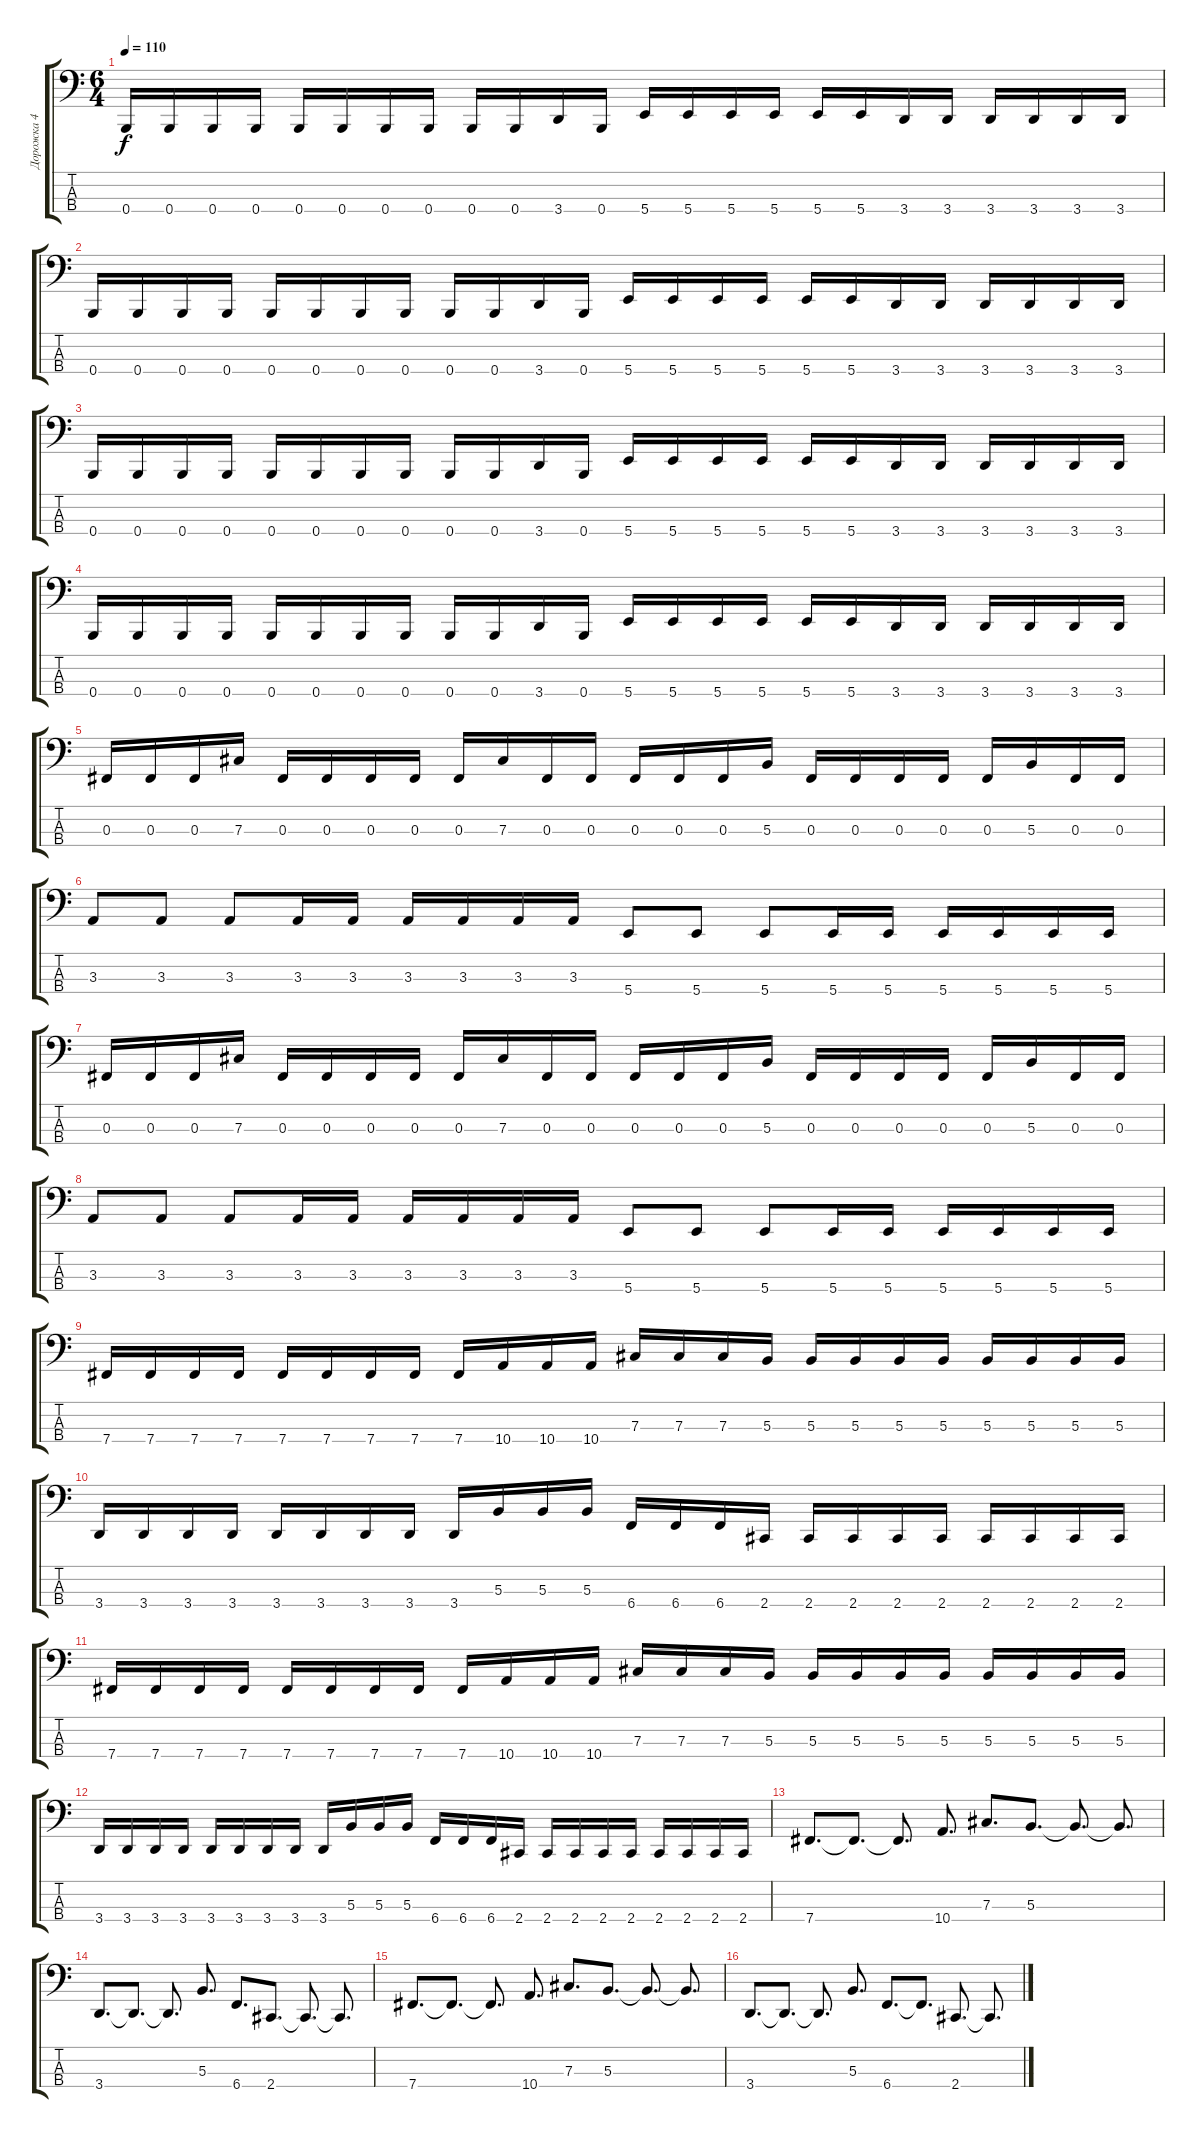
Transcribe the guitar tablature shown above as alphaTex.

\track ("Дорожка 4" "Дорожка 4") {instrument electricbasspick}
\staff {score tabs}
\tuning (E2 B1 Gb1 B0) {hide}
\ts (6 4)
\tempo 110
\clef f4
\ks c
0.4.16{dy f} 0.4.16 0.4.16 0.4.16 0.4.16 0.4.16 0.4.16 0.4.16 0.4.16 0.4.16 3.4.16 0.4.16 5.4.16 5.4.16 5.4.16 5.4.16 5.4.16 5.4.16 3.4.16 3.4.16 3.4.16 3.4.16 3.4.16 3.4.16 |
0.4.16 0.4.16 0.4.16 0.4.16 0.4.16 0.4.16 0.4.16 0.4.16 0.4.16 0.4.16 3.4.16 0.4.16 5.4.16 5.4.16 5.4.16 5.4.16 5.4.16 5.4.16 3.4.16 3.4.16 3.4.16 3.4.16 3.4.16 3.4.16 |
0.4.16 0.4.16 0.4.16 0.4.16 0.4.16 0.4.16 0.4.16 0.4.16 0.4.16 0.4.16 3.4.16 0.4.16 5.4.16 5.4.16 5.4.16 5.4.16 5.4.16 5.4.16 3.4.16 3.4.16 3.4.16 3.4.16 3.4.16 3.4.16 |
0.4.16 0.4.16 0.4.16 0.4.16 0.4.16 0.4.16 0.4.16 0.4.16 0.4.16 0.4.16 3.4.16 0.4.16 5.4.16 5.4.16 5.4.16 5.4.16 5.4.16 5.4.16 3.4.16 3.4.16 3.4.16 3.4.16 3.4.16 3.4.16 |
0.3.16 0.3.16 0.3.16 7.3.16 0.3.16 0.3.16 0.3.16 0.3.16 0.3.16 7.3.16 0.3.16 0.3.16 0.3.16 0.3.16 0.3.16 5.3.16 0.3.16 0.3.16 0.3.16 0.3.16 0.3.16 5.3.16 0.3.16 0.3.16 |
3.3.8 3.3.8 3.3.8 3.3.16 3.3.16 3.3.16 3.3.16 3.3.16 3.3.16 5.4.8 5.4.8 5.4.8 5.4.16 5.4.16 5.4.16 5.4.16 5.4.16 5.4.16 |
0.3.16 0.3.16 0.3.16 7.3.16 0.3.16 0.3.16 0.3.16 0.3.16 0.3.16 7.3.16 0.3.16 0.3.16 0.3.16 0.3.16 0.3.16 5.3.16 0.3.16 0.3.16 0.3.16 0.3.16 0.3.16 5.3.16 0.3.16 0.3.16 |
3.3.8 3.3.8 3.3.8 3.3.16 3.3.16 3.3.16 3.3.16 3.3.16 3.3.16 5.4.8 5.4.8 5.4.8 5.4.16 5.4.16 5.4.16 5.4.16 5.4.16 5.4.16 |
7.4.16 7.4.16 7.4.16 7.4.16 7.4.16 7.4.16 7.4.16 7.4.16 7.4.16 10.4.16 10.4.16 10.4.16 7.3.16 7.3.16 7.3.16 5.3.16 5.3.16 5.3.16 5.3.16 5.3.16 5.3.16 5.3.16 5.3.16 5.3.16 |
3.4.16 3.4.16 3.4.16 3.4.16 3.4.16 3.4.16 3.4.16 3.4.16 3.4.16 5.3.16 5.3.16 5.3.16 6.4.16 6.4.16 6.4.16 2.4.16 2.4.16 2.4.16 2.4.16 2.4.16 2.4.16 2.4.16 2.4.16 2.4.16 |
7.4.16 7.4.16 7.4.16 7.4.16 7.4.16 7.4.16 7.4.16 7.4.16 7.4.16 10.4.16 10.4.16 10.4.16 7.3.16 7.3.16 7.3.16 5.3.16 5.3.16 5.3.16 5.3.16 5.3.16 5.3.16 5.3.16 5.3.16 5.3.16 |
3.4.16 3.4.16 3.4.16 3.4.16 3.4.16 3.4.16 3.4.16 3.4.16 3.4.16 5.3.16 5.3.16 5.3.16 6.4.16 6.4.16 6.4.16 2.4.16 2.4.16 2.4.16 2.4.16 2.4.16 2.4.16 2.4.16 2.4.16 2.4.16 |
7.4.8{d} 7.4{t}.8{d} 7.4{t}.8{d} 10.4.8{d} 7.3.8{d} 5.3.8{d} 5.3{t}.8{d} 5.3{t}.8{d} |
3.4.8{d} 3.4{t}.8{d} 3.4{t}.8{d} 5.3.8{d} 6.4.8{d} 2.4.8{d} 2.4{t}.8{d} 2.4{t}.8{d} |
7.4.8{d} 7.4{t}.8{d} 7.4{t}.8{d} 10.4.8{d} 7.3.8{d} 5.3.8{d} 5.3{t}.8{d} 5.3{t}.8{d} |
3.4.8{d} 3.4{t}.8{d} 3.4{t}.8{d} 5.3.8{d} 6.4.8{d} 6.4{t}.8{d} 2.4.8{d} 2.4{t}.8{d}
